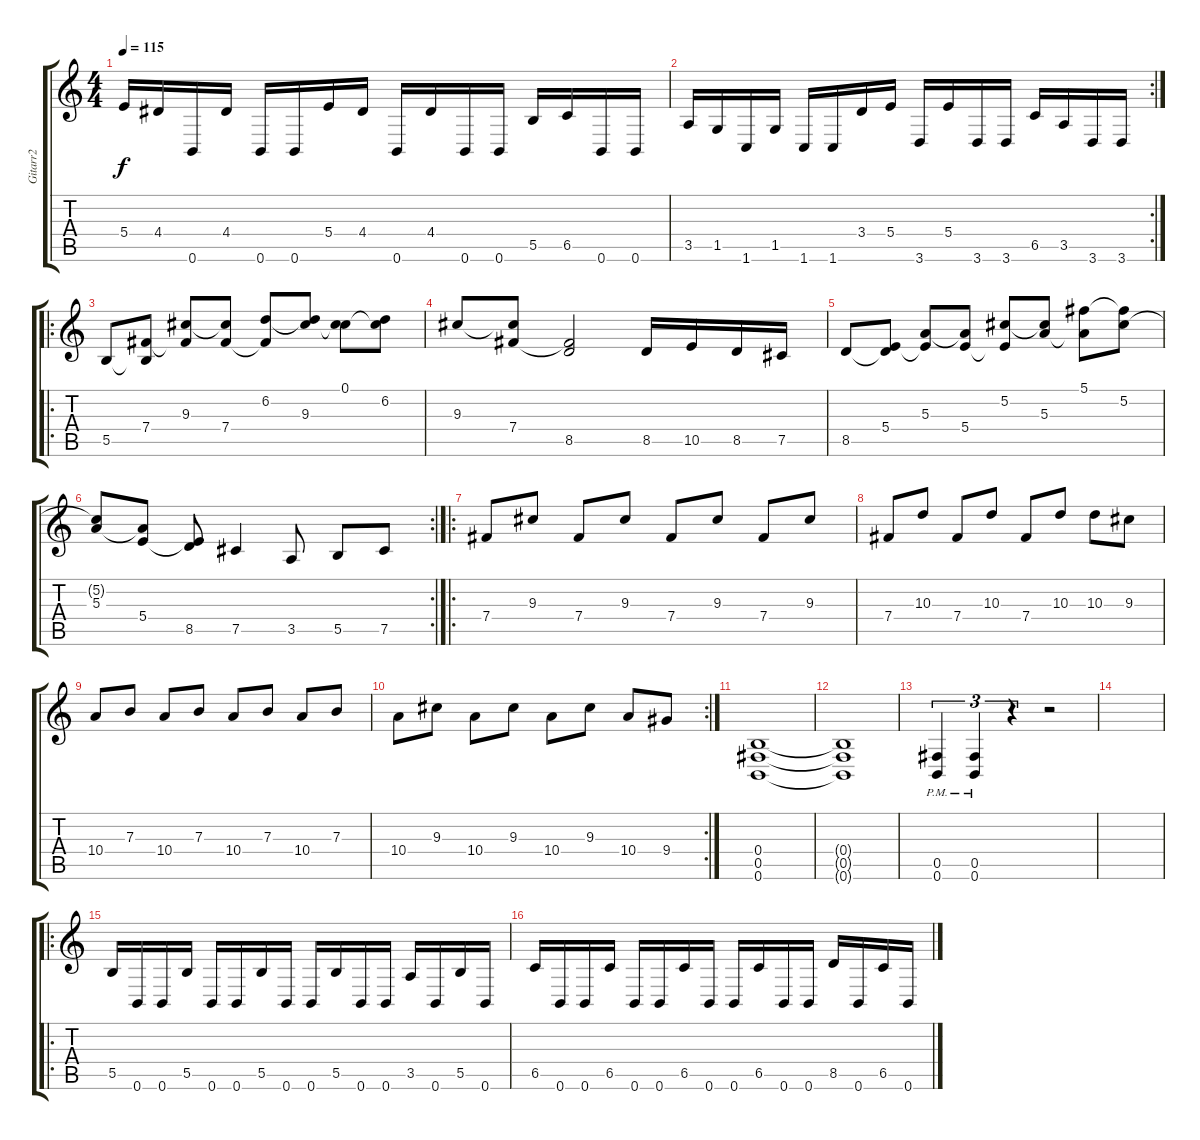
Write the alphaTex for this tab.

\track ("Gitarr2" "Gitarr2") {instrument distortionguitar}
\staff {score tabs}
\tuning (Db4 Ab3 E3 B2 Gb2 B1) {hide}
\ts (4 4)
\tempo 115
\clef g2
\ks c
5.4.16{dy f} 4.4.16 0.6.16 4.4.16 0.6.16 0.6.16 5.4.16 4.4.16 0.6.16 4.4.16 0.6.16 0.6.16 5.5.16 6.5.16 0.6.16 0.6.16 |
\rc 2
3.5.16 1.5.16 1.6.16 1.5.16 1.6.16 1.6.16 3.4.16 5.4.16 3.6.16 5.4.16 3.6.16 3.6.16 6.5.16 3.5.16 3.6.16 3.6.16 |
\ro
5.5.8 (7.4 5.5{t}).8 (9.3 7.4{t}).8 (9.3{t} 7.4).8 (6.2 7.4{t}).8 (6.2{t} 9.3).8 (0.1 9.3{t}).8 (0.1{t} 6.2).8 |
9.3.8 (9.3{t} 7.4).8 (7.4{t} 8.5).2 8.5.16 10.5.16 8.5.16 7.5.16 |
8.5.8 (5.4 8.5{t}).8 (5.3 5.4{t}).8 (5.3{t} 5.4).8 (5.2 5.4{t}).8 (5.2{t} 5.3).8 (5.1 5.3{t}).8 (5.1{t} 5.2).8 |
\rc 2
(5.2{t} 5.3).8 (5.3{t} 5.4).8 (5.4{t} 8.5).8 7.5.4 3.5.8 5.5.8 7.5.8 |
\ro
7.4.8 9.3.8 7.4.8 9.3.8 7.4.8 9.3.8 7.4.8 9.3.8 |
7.4.8 10.3.8 7.4.8 10.3.8 7.4.8 10.3.8 10.3.8 9.3.8 |
10.4.8 7.3.8 10.4.8 7.3.8 10.4.8 7.3.8 10.4.8 7.3.8 |
\rc 2
10.4.8 9.3.8 10.4.8 9.3.8 10.4.8 9.3.8 10.4.8 9.4.8 |
(0.4 0.5 0.6).1 |
(0.4{t} 0.5{t} 0.6{t}).1 |
(0.5{pm} 0.6{pm}).4{tu (3 2)} (0.5{pm} 0.6{pm}).4{tu (3 2)} r.4{tu (3 2)} r.2 |
|
\ro
5.5.16 0.6.16 0.6.16 5.5.16 0.6.16 0.6.16 5.5.16 0.6.16 0.6.16 5.5.16 0.6.16 0.6.16 3.5.16 0.6.16 5.5.16 0.6.16 |
6.5.16 0.6.16 0.6.16 6.5.16 0.6.16 0.6.16 6.5.16 0.6.16 0.6.16 6.5.16 0.6.16 0.6.16 8.5.16 0.6.16 6.5.16 0.6.16
